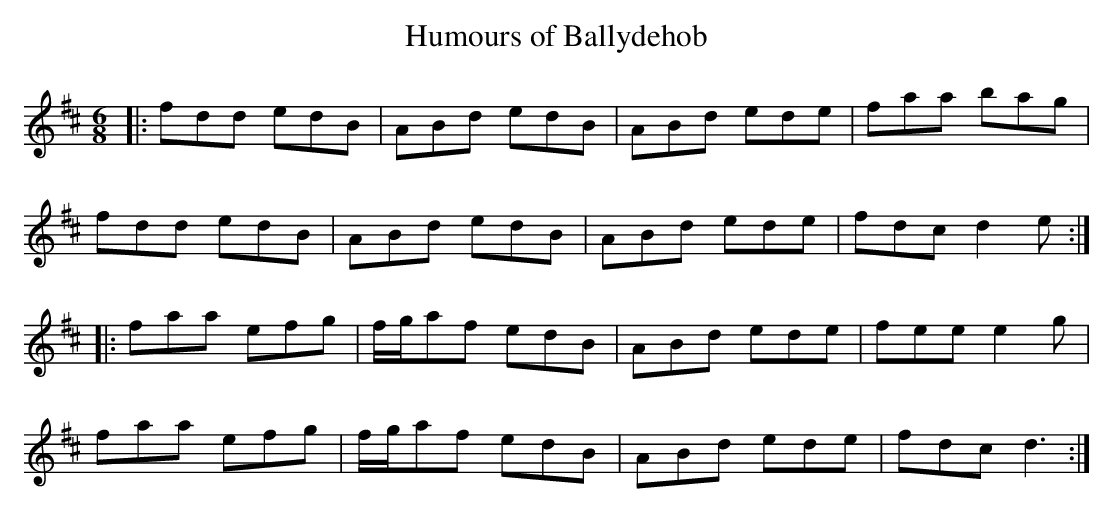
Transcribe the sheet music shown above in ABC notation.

X:1
T:Humours of Ballydehob
M:6/8
L:1/8
K:D
|:fdd edB|ABd edB|ABd ede|faa bag|
fdd edB|ABd edB|ABd ede|fdc d2e:|
|:faa efg|f/2g/2af edB|ABd ede|fee e2g|
faa efg|f/2g/2af edB|ABd ede|fdc d3:|
